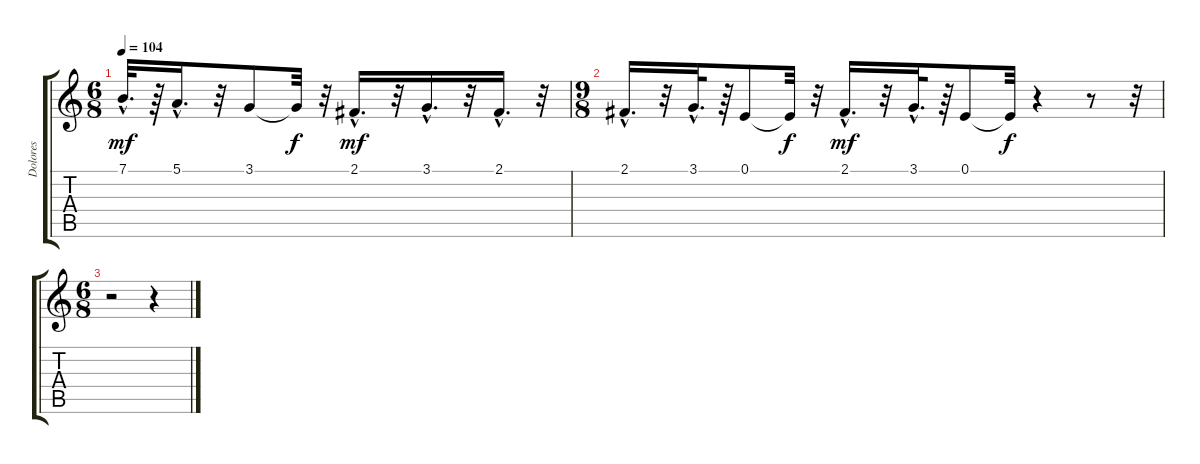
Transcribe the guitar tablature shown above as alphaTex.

\track ("Dolores" "Dolores") {instrument panflute}
\staff {score tabs}
\tuning (E4 B3 G3 D3 A2 E2) {hide}
\ts (6 8)
\tempo 104
\clef g2
\ks c
7.1{hac}.32{d dy mf} r.64 5.1{hac}.16{d} r.32 3.1.8 3.1{t}.32{dy f} r.32 2.1{hac}.16{d dy mf} r.32 3.1{hac}.16{d} r.32 2.1{hac}.16{d} r.32 |
\ts (9 8)
2.1{hac}.16{d} r.32 3.1{hac}.32{d} r.64 0.1.8 0.1{t}.32{dy f} r.32 2.1{hac}.16{d dy mf} r.32 3.1{hac}.32{d} r.64 0.1.8 0.1{t}.32{dy f} r.4 r.8 r.32 |
\ts (6 8)
r.2 r.4
